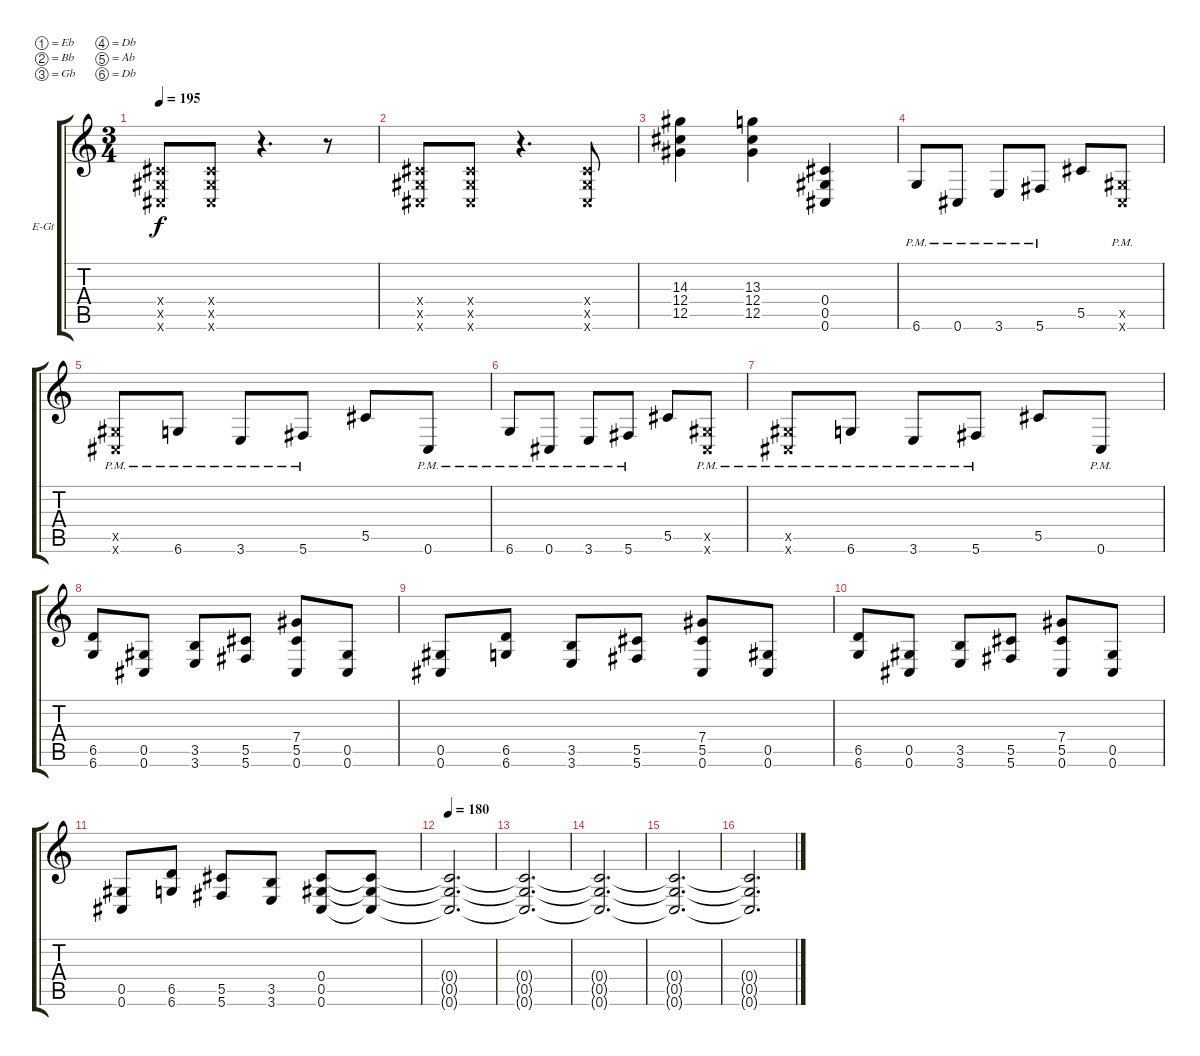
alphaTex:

\bracketExtendMode groupsimilarinstruments
\firstSystemTrackNameOrientation horizontal
\otherSystemsTrackNameOrientation horizontal
\track ("Electric Guitar" "E-Gt") {instrument overdrivenguitar}
\staff {score tabs}
\tuning (Eb4 Bb3 Gb3 Db3 Ab2 Db2)
\ts (3 4)
\tempo 195
\clef g2
\ks c
(0.6{x} 0.5{x} 0.4{x}).8{dy f} (0.6{x} 0.5{x} 0.4{x}).8 r.4{d} r.8 |
(0.6{x} 0.5{x} 0.4{x}).8 (0.6{x} 0.5{x} 0.4{x}).8 r.4{d} (0.5{x} 0.6{x} 0.4{x}).8 |
(12.5 12.4 14.3).4 (13.3 12.4 12.5).4 (0.6 0.5 0.4).4 |
6.6{pm}.8 0.6{pm}.8 3.6{pm}.8 5.6{pm}.8 5.5.8 (0.6{pm x} 0.5{x}).8 |
(0.6{pm x} 0.5{x}).8 6.6{pm}.8 3.6{pm}.8 5.6{pm}.8 5.5.8 0.6{pm}.8 |
6.6{pm}.8 0.6{pm}.8 3.6{pm}.8 5.6{pm}.8 5.5.8 (0.6{pm x} 0.5{x}).8 |
(0.6{pm x} 0.5{x}).8 6.6{pm}.8 3.6{pm}.8 5.6{pm}.8 5.5.8 0.6{pm}.8 |
(6.6 6.5).8 (0.6 0.5).8 (3.6 3.5).8 (5.6 5.5).8 (5.5 7.4 0.6).8 (0.6 0.5).8 |
(0.6 0.5).8 (6.6 6.5).8 (3.6 3.5).8 (5.6 5.5).8 (5.5 7.4 0.6).8 (0.5 0.6).8 |
(6.6 6.5).8 (0.6 0.5).8 (3.6 3.5).8 (5.6 5.5).8 (5.5 7.4 0.6).8 (0.6 0.5).8 |
(0.6 0.5).8 (6.6 6.5).8 (5.6 5.5).8 (3.6 3.5).8 (0.5 0.4 0.6).8 (0.4{t} 0.5{t} 0.6{t}).8 |
\tempo 180
(0.6{t} 0.5{t} 0.4{t}).2{d} |
(0.6{t} 0.5{t} 0.4{t}).2{d} |
(0.4{t} 0.5{t} 0.6{t}).2{d} |
(0.4{t} 0.5{t} 0.6{t}).2{d} |
(0.6{t} 0.5{t} 0.4{t}).2{d}
